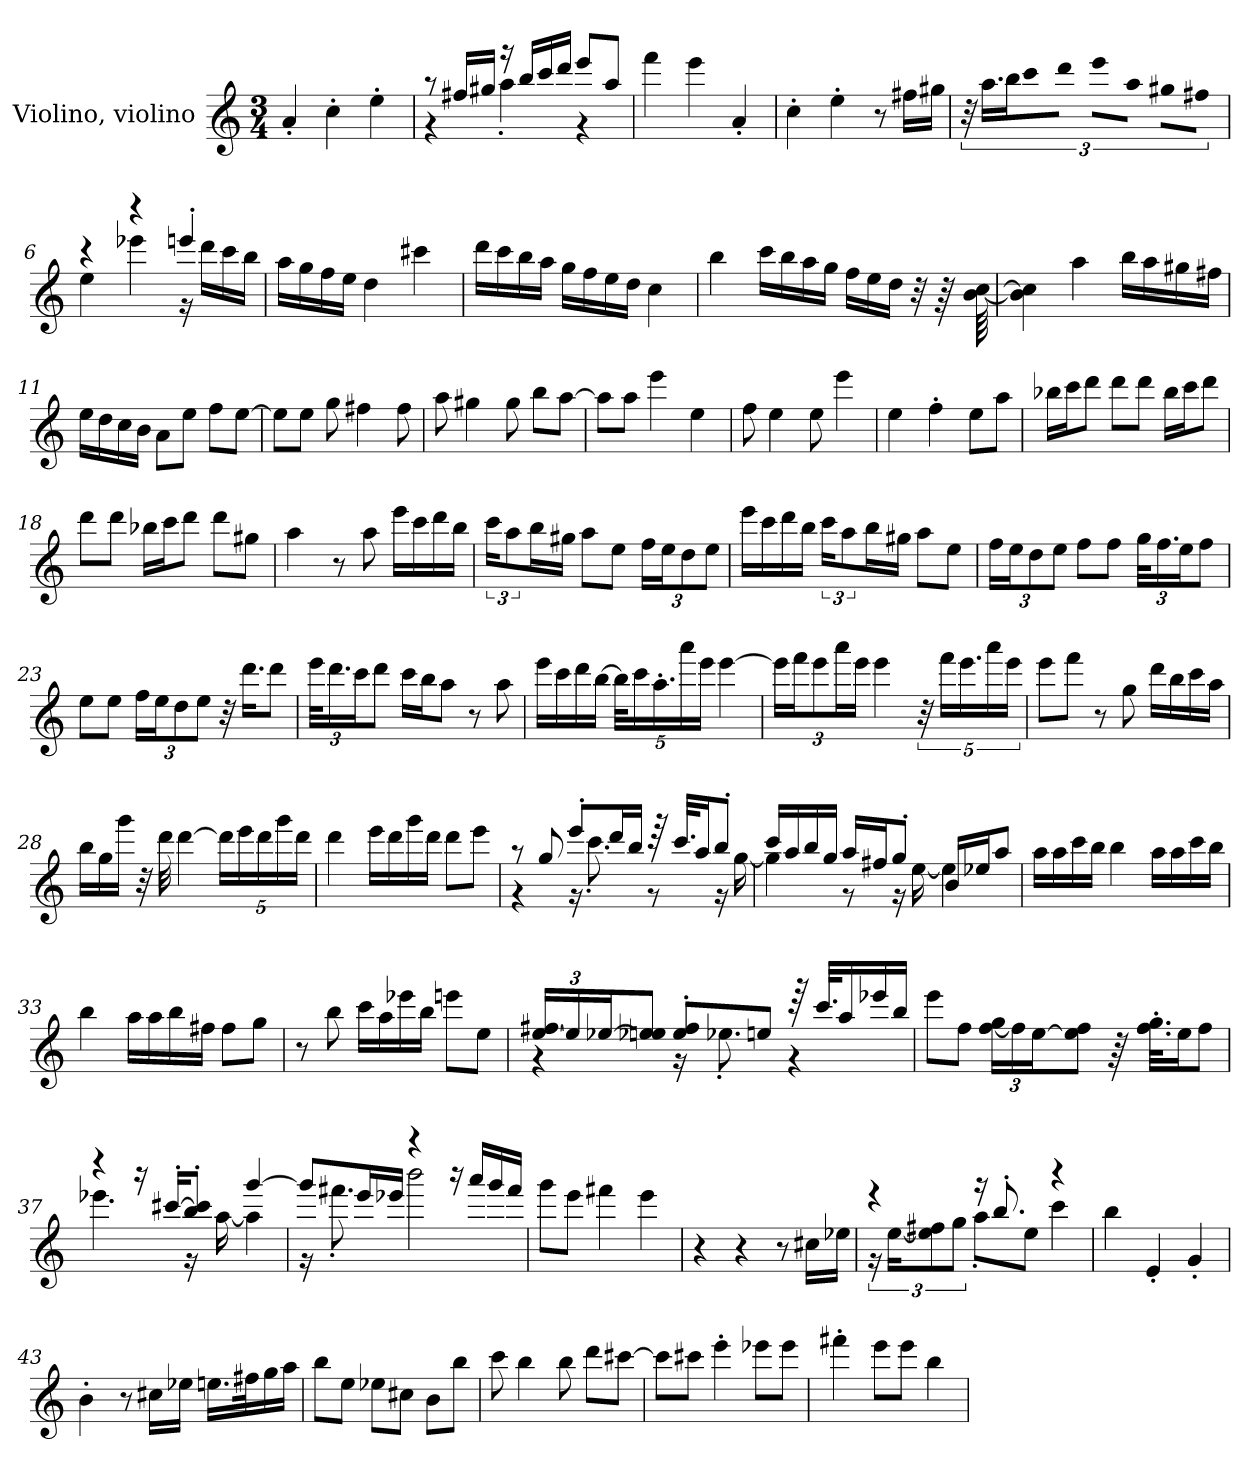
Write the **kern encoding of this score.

**kern
*part1
*staff1
*I"Violino, violino
*I'Vln.
*clefG2
*k[]
*M3/4
*MM120
=1
4a'/
4cc'\
4ee'\
=2
*^
8r	4r
16ff#X/LL	.
16gg#X/JJ	.
16r	4aa'\
16bb/LL	.
16ccc/	.
16ddd/JJ	.
8eee/L	4r
8aa/J	.
*v	*v
=3
4fff\
4eee\
4a'/
=4
4cc'\
4ee'\
8r
16ff#X\LL
16gg#X\JJ
!!LO:LB:g=z
=5
48r
24.aa\LL
24bb\
16ccc\
16ddd\JJ
8eee\L
8aa\J
8gg#X\L
8ff#X\J
=6
*^
4r	4ee\
4r	4eee-X\
4eeen'/	16r
.	16ddd\LL
.	16ccc\
.	16bb\JJ
*v	*v
=7
16aa\LL
16gg\
16ff\
16ee\JJ
4dd\
4ccc#X\
=8
16ddd\LL
16ccc\
16bb\
16aa\JJ
16gg\LL
16ff\
16ee\
16dd\JJ
4cc\
!!LO:LB:g=z
=9
4bb\
16ccc\LL
16bb\
16aa\
16gg\JJ
16ff\LL
16ee\
16dd\JJ
32r
64r
[64b\ [64cc\
=10
4b\] 4cc\]
4aa\
16bb\LL
16aa\
16gg#X\
16ff#X\JJ
=11
16ee\LL
16dd\
16cc\
16b\JJ
8a\L
8ee\J
8ff\L
[8ee\J
!!LO:LB:g=z
=12
8ee\L]
8ee\J
8gg\
4ff#X\
8ff#\
=13
8aa\
4gg#X\
8gg#\
8bb\L
[8aa\J
=14
8aa\L]
8aa\J
4eee\
4ee\
=15
8ff\
4ee\
8ee\
4eee\
=16
4ee\
4ff'\
8ee\L
8aa\J
=17
16bb-X\LL
16ccc\J
8ddd\J
8ddd\L
8ddd\J
16bb-\LL
16ccc\J
8ddd\J
!!LO:LB:g=z
=18
8ddd\L
8ddd\J
16bb-X\LL
16ccc\J
8ddd\J
8ddd\L
8gg#X\J
=19
4aa\
8r
8aa\
16eee\LL
16ccc\
16ddd\
16bb\JJ
=20
24ccc\KL
12aa\
16bb\L
16gg#X\JJ
8aa\L
8ee\J
*Xbrackettup
24ff\LL
24ee\J
12dd\
12ee\J
=21
16eee\LL
16ccc\
16ddd\
16bb\JJ
*brackettup
24ccc\KL
12aa\
16bb\L
16gg#X\JJ
8aa\L
8ee\J
!!LO:LB:g=z
=22
*Xbrackettup
24ff\LL
24ee\J
12dd\
12ee\J
8ff\L
8ff\J
*brackettup
48gg\KLL
24.ff\
24ee\J
8ff\J
=23
8ee\L
8ee\J
*Xbrackettup
24ff\LL
24ee\J
12dd\
12ee\J
32r
16.ddd\KL
8ddd\J
=24
*brackettup
48eee\KLL
24.ddd\
24ccc\J
8ddd\J
16ccc\LL
16bb\J
8aa\J
8r
8aa\
!!LO:LB:g=z
=25
16eee\LL
16ccc\
16ddd\
[16bb\JJ
*Xbrackettup
40bb\KLL]
20ccc\
20.aa'\
20aaa\
20eee\JJ
[4eee\
=26
24eee\LL]
24fff\J
12eee\
24aaa\L
24eee\JJ
4eee\
*brackettup
40r
20fff\LL
20.eee\
20aaa\
20eee\JJ
=27
8eee\L
8fff\J
8r
8gg\
16ddd\LL
16bb\
16ccc\
16aa\JJ
!!LO:LB:g=z
=28
16bb\LL
16gg\
16ggg\JJ
32r
32ddd\
[4ddd\
*Xbrackettup
20ddd\LL]
20eee\
20ddd\
20ggg\
20ddd\JJ
=29
4ddd\
16eee\LL
16ddd\
16ggg\
16ddd\JJ
8ddd\L
8eee\J
=30
*^
8r	4r
8gg/	.
8eee'/L	16r
.	8.ccc'\
16ddd/L	.
16bb/JJ	.
64r	8r
32.ccc/KLL	.
16aa/J	.
8bb'/J	16r
.	[16gg\
!!LO:LB:g=z	!!
=31	=31
16ccc/LL	4gg\]
16aa/	.
16bb/	.
16gg/JJ	.
16aa/LL	8r
16ff#X/J	.
8gg'/J	16r
.	[16ee\
16b/LL	4ee\]
16ee-X/J	.
8aa/J	.
*v	*v
=32
16aa\LL
16aa\
16ccc\
16bb\JJ
4bb\
16aa\LL
16aa\
16ccc\
16bb\JJ
=33
4bb\
16aa\LL
16aa\
16bb\
16ff#X\JJ
8ff#\L
8gg\J
=34
8r
8bb\
16ccc\LL
16aa\
16eee-X\
16bb\JJ
8eeen\L
8ee\J
!!LO:LB:g=z
=35
*^
[24ee/ 24ff#X/LL	4r
24ee/]	.
[24ee-X/J	.
8ee-X/] 8een/J	.
8ee/' 8ff#/'L	16r
.	8.ee-X'\
8een/J	.
64r	4r
32.ccc/KLL	.
16aa/	.
16eee-X/	.
16bb/JJ	.
*v	*v
=36
8eee\L
8ff\J
[24ff\ 24gg\LL
24ff\]
[24ee\J
8ee\] 8ff\J
64r
32.ff\' 32.gg\'KLL
16ee\J
8ff\J
!!LO:PB:g=z
=37
*^
4r	4.eee-X\
16r	.
[16ccc#X'/KL	.
8bb/' 8ccc#/]'J	16r
.	[16aa\
[4ggg/	4aa\]
=38	=38
8ggg/L]	16r
.	8.fff#X'\
16eee/L	.
16eee-X/JJ	.
4r	2bbb\
16r	.
16aaa/LL	.
16ggg/	.
16fff#/JJ	.
*v	*v
=39
8ggg\L
8eee\J
4fff#X\
4eee\
=40
4r
4r
8r
16cc#X\LL
16ee-X\JJ
!!LO:LB:g=z
=41
*^
*	*brackettup
4r	24r
.	[24ee\KL
.	12ee\] 12ff#X\
.	12gg\J
16r	8aa'\L
8.bb'/	.
.	8ee\J
4r	4ccc\
*v	*v
=42
4bb\
4e'/
4g'/
=43
4b'\
8r
16cc#X\LL
16ee-X\JJ
16.een\LL
32ff#X\K
16gg\
16aa\JJ
=44
8bb\L
8ee\J
8ee-X\L
8cc#X\J
8b\L
8bb\J
=45
8ccc\
4bb\
8bb\
8ddd\L
[8ccc#X\J
!!LO:LB:g=z
=46
8ccc#\L]
8ccc#X\J
4eee'\
8eee-X\L
8eee-\J
=47
4fff#X'\
8eee\L
8eee\J
4bb\
=
*-
